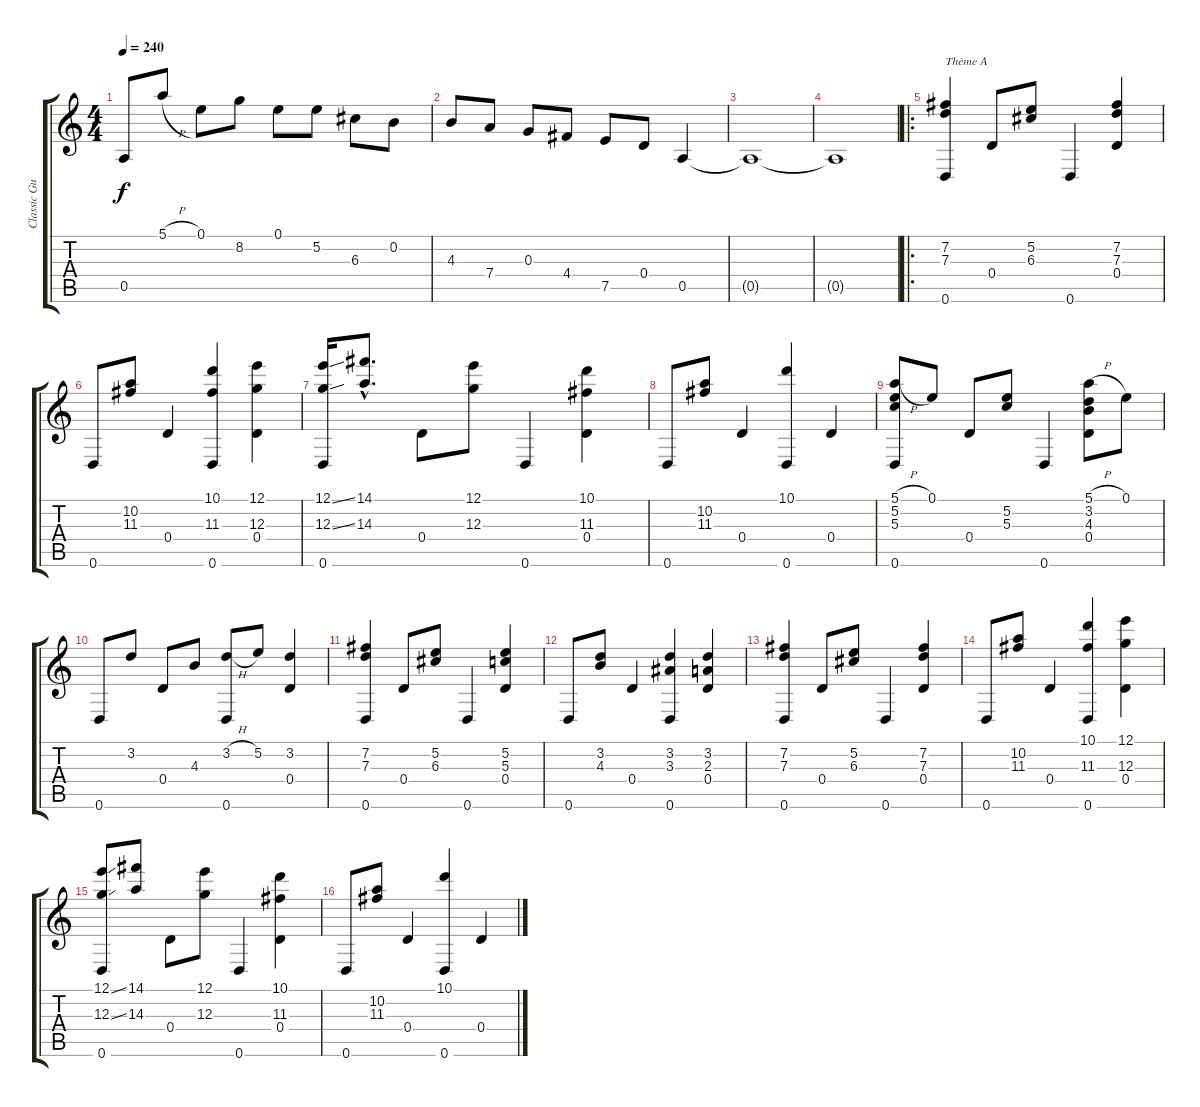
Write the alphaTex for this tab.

\track ("Classic Guitar" "Classic Gu") {instrument acousticguitarnylon}
\staff {score tabs}
\tuning (E4 B3 G3 D3 A2 D2) {hide}
\ts (4 4)
\tempo 240
\clef g2
\ks c
0.5.8{dy f} 5.1{h}.8 0.1.8 8.2.8 0.1.8 5.2.8 6.3.8 0.2.8 |
4.3.8 7.4.8 0.3.8 4.4.8 7.5.8 0.4.8 0.5.4 |
0.5{t}.1 |
0.5{t}.1 |
\ro
(7.2 7.3 0.6).4{txt "Thème A"} 0.4.8 (5.2 6.3).8 0.6.4 (7.2 7.3 0.4).4 |
0.6.8 (10.2 11.3).8 0.4.4 (10.1 11.3 0.6).4 (12.1 12.3 0.4).4 |
(12.1{ss} 12.3{ss} 0.6).16 (14.1{hac} 14.3{hac}).8{d} 0.4.8 (12.1 12.3).8 0.6.4 (10.1 11.3 0.4).4 |
0.6.8 (10.2 11.3).8 0.4.4 (10.1 0.6).4 0.4.4 |
(5.1{h} 5.2 5.3 0.6).8 0.1.8 0.4.8 (5.2 5.3).8 0.6.4 (5.1{h} 3.2 4.3 0.4).8 0.1.8 |
0.6.8 3.2.8 0.4.8 4.3.8 (3.2{h} 0.6).8 5.2.8 (3.2 0.4).4 |
(7.2 7.3 0.6).4 0.4.8 (5.2 6.3).8 0.6.4 (5.2 5.3 0.4).4 |
0.6.8 (3.2 4.3).8 0.4.4 (3.2 3.3 0.6).4 (3.2 2.3 0.4).4 |
(7.2 7.3 0.6).4 0.4.8 (5.2 6.3).8 0.6.4 (7.2 7.3 0.4).4 |
0.6.8 (10.2 11.3).8 0.4.4 (10.1 11.3 0.6).4 (12.1 12.3 0.4).4 |
(12.1{ss} 12.3{ss} 0.6).8 (14.1 14.3).8 0.4.8 (12.1 12.3).8 0.6.4 (10.1 11.3 0.4).4 |
0.6.8 (10.2 11.3).8 0.4.4 (10.1 0.6).4 0.4.4
